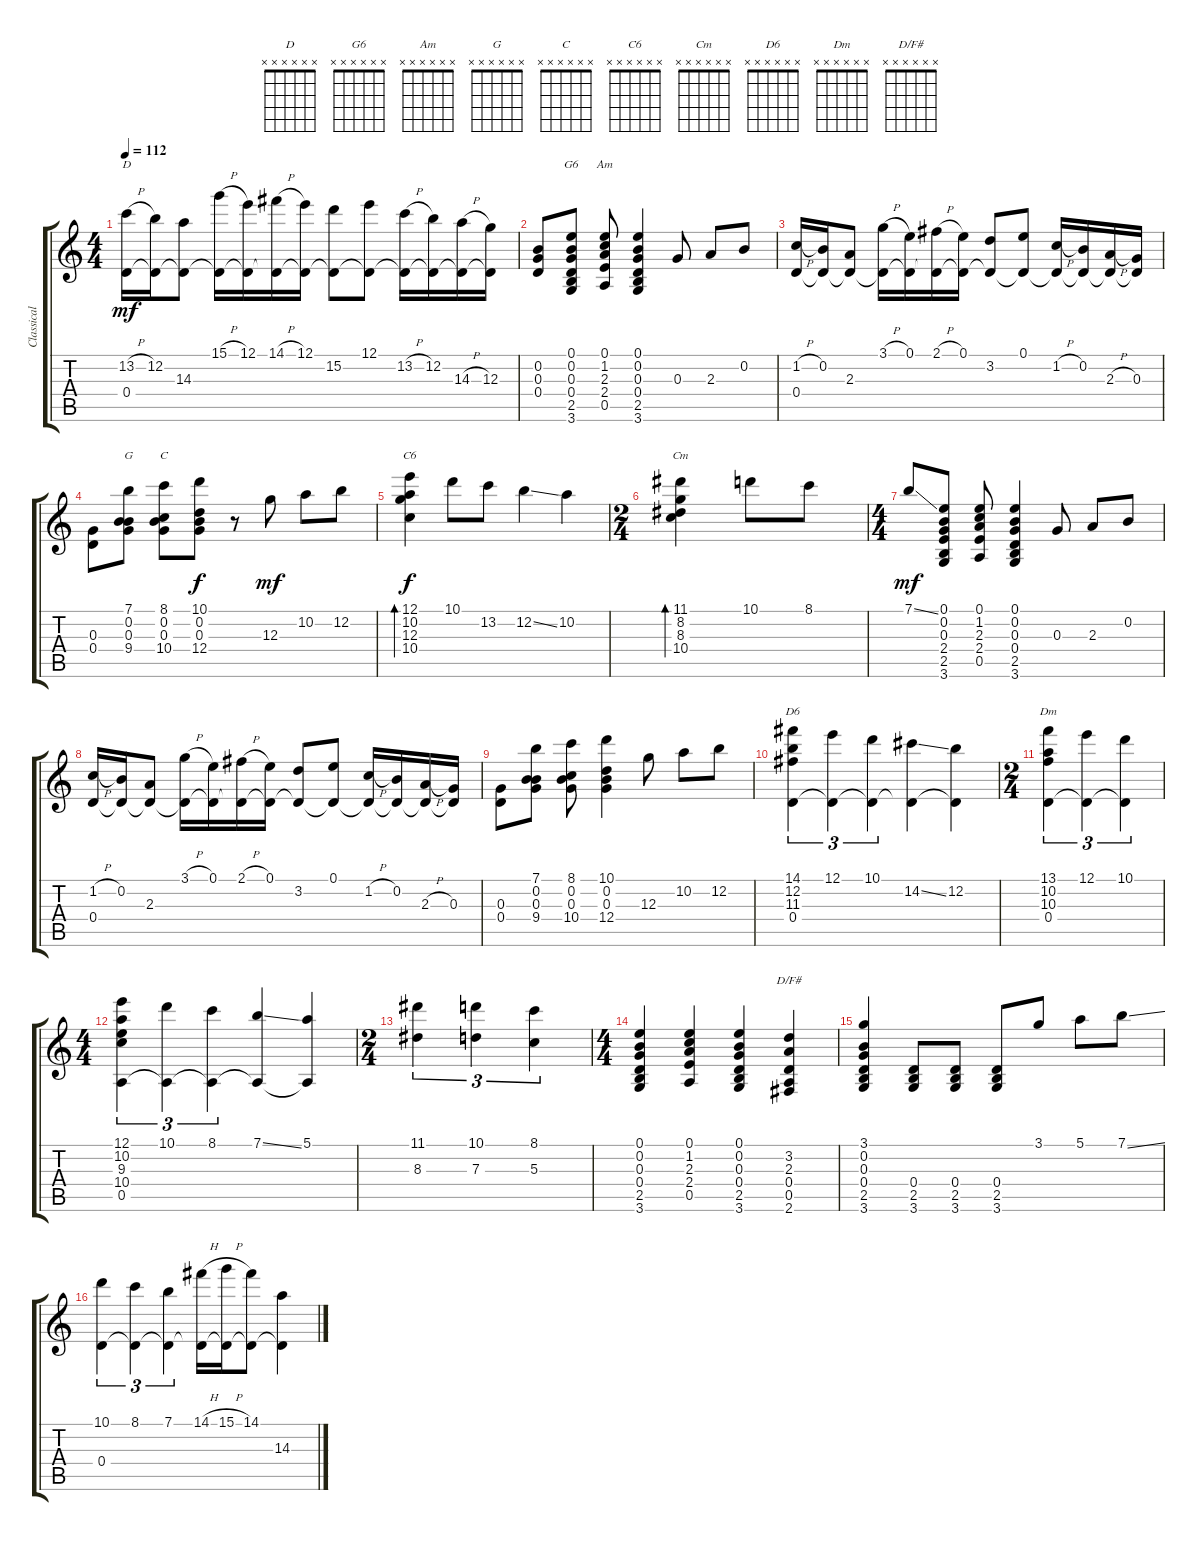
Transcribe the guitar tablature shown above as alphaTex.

\track ("Classical Guitar" "Classical ") {instrument acousticguitarnylon}
\staff {score tabs}
\tuning (E4 B3 G3 D3 A2 E2) {hide}
\chord ("D" x x x x x x) {firstfret 0}
\chord ("G6" x x x x x x) {firstfret 0}
\chord ("Am" x x x x x x) {firstfret 0}
\chord ("G" x x x x x x) {firstfret 0}
\chord ("C" x x x x x x) {firstfret 0}
\chord ("C6" x x x x x x) {firstfret 0}
\chord ("Cm" x x x x x x) {firstfret 0}
\chord ("D6" x x x x x x) {firstfret 0}
\chord ("Dm" x x x x x x) {firstfret 0}
\chord ("D/F#" x x x x x x) {firstfret 0}
\ts (4 4)
\tempo 112
\clef g2
\ks c
(13.2{h} 0.4).16{ch "D" dy mf} (12.2 0.4{t}).16 (14.3 0.4{t}).8 (15.1{h} 0.4{t}).16 (12.1 0.4{t}).16 (14.1{h} 0.4{t}).16 (12.1 0.4{t}).16 (15.2 0.4{t}).8 (12.1 0.4{t}).8 (13.2{h} 0.4{t}).16 (12.2 0.4{t}).16 (14.3{h} 0.4{t}).16 (12.3 0.4{t}).16 |
(0.2 0.3 0.4).8 (0.1 0.2 0.3 0.4 2.5 3.6).8{ch "G6"} (0.1 1.2 2.3 2.4 0.5).8{ch "Am"} (0.1 0.2 0.3 0.4 2.5 3.6).4 0.3.8 2.3.8 0.2.8 |
(1.2{h} 0.4).16 (0.2 0.4{t}).16 (2.3 0.4{t}).8 (3.1{h} 0.4{t}).16 (0.1 0.4{t}).16 (2.1{h} 0.4{t}).16 (0.1 0.4{t}).16 (3.2 0.4{t}).8 (0.1 0.4{t}).8 (1.2{h} 0.4{t}).16 (0.2 0.4{t}).16 (2.3{h} 0.4{t}).16 (0.3 0.4{t}).16 |
(0.3 0.4).8 (7.1 0.2 0.3 9.4).8{ch "G"} (8.1 0.2 0.3 10.4).8{ch "C"} (10.1 0.2 0.3 12.4).8{dy f} r.8 12.3.8{dy mf} 10.2.8 12.2.8 |
(12.1 10.2 12.3 10.4).4{bd 60 ch "C6" dy f} 10.1.8 13.2.8 12.2{ss}.4 10.2.4 |
\ts (2 4)
(11.1 8.2 8.3 10.4).4{bd 60 ch "Cm"} 10.1.8 8.1.8 |
\ts (4 4)
7.1{ss}.8{dy mf} (0.1 0.2 0.3 2.4 2.5 3.6).8 (0.1 1.2 2.3 2.4 0.5).8 (0.1 0.2 0.3 0.4 2.5 3.6).4 0.3.8 2.3.8 0.2.8 |
(1.2{h} 0.4).16 (0.2 0.4{t}).16 (2.3 0.4{t}).8 (3.1{h} 0.4{t}).16 (0.1 0.4{t}).16 (2.1{h} 0.4{t}).16 (0.1 0.4{t}).16 (3.2 0.4{t}).8 (0.1 0.4{t}).8 (1.2{h} 0.4{t}).16 (0.2 0.4{t}).16 (2.3{h} 0.4{t}).16 (0.3 0.4{t}).16 |
(0.3 0.4).8 (7.1 0.2 0.3 9.4).8 (8.1 0.2 0.3 10.4).8 (10.1 0.2 0.3 12.4).4 12.3.8 10.2.8 12.2.8 |
(14.1 12.2 11.3 0.4).4{tu (3 2) ch "D6"} (12.1 0.4{t}).4{tu (3 2)} (10.1 0.4{t}).4{tu (3 2)} (14.2{ss} 0.4{t}).4 (12.2 0.4{t}).4 |
\ts (2 4)
(13.1 10.2 10.3 0.4).4{tu (3 2) ch "Dm"} (12.1 0.4{t}).4{tu (3 2)} (10.1 0.4{t}).4{tu (3 2)} |
\ts (4 4)
(12.1 10.2 9.3 10.4 0.5).4{tu (3 2)} (10.1 0.5{t}).4{tu (3 2)} (8.1 0.5{t}).4{tu (3 2)} (7.1{ss} 0.5{t}).4 (5.1 0.5{t}).4 |
\ts (2 4)
(11.1 8.3).4{tu (3 2)} (10.1 7.3).4{tu (3 2)} (8.1 5.3).4{tu (3 2)} |
\ts (4 4)
(0.1 0.2 0.3 0.4 2.5 3.6).4 (0.1 1.2 2.3 2.4 0.5).4 (0.1 0.2 0.3 0.4 2.5 3.6).4 (3.2 2.3 0.4 0.5 2.6).4{ch "D/F#"} |
(3.1 0.2 0.3 0.4 2.5 3.6).4 (0.4 2.5 3.6).8 (0.4 2.5 3.6).8 (0.4 2.5 3.6).8 3.1.8 5.1.8 7.1{ss}.8 |
(10.1 0.4).4{tu (3 2)} (8.1 0.4{t}).4{tu (3 2)} (7.1 0.4{t}).4{tu (3 2)} (14.1{h} 0.4{t}).16 (15.1{h} 0.4{t}).16 (14.1 0.4{t}).8 (14.3 0.4{t}).4
